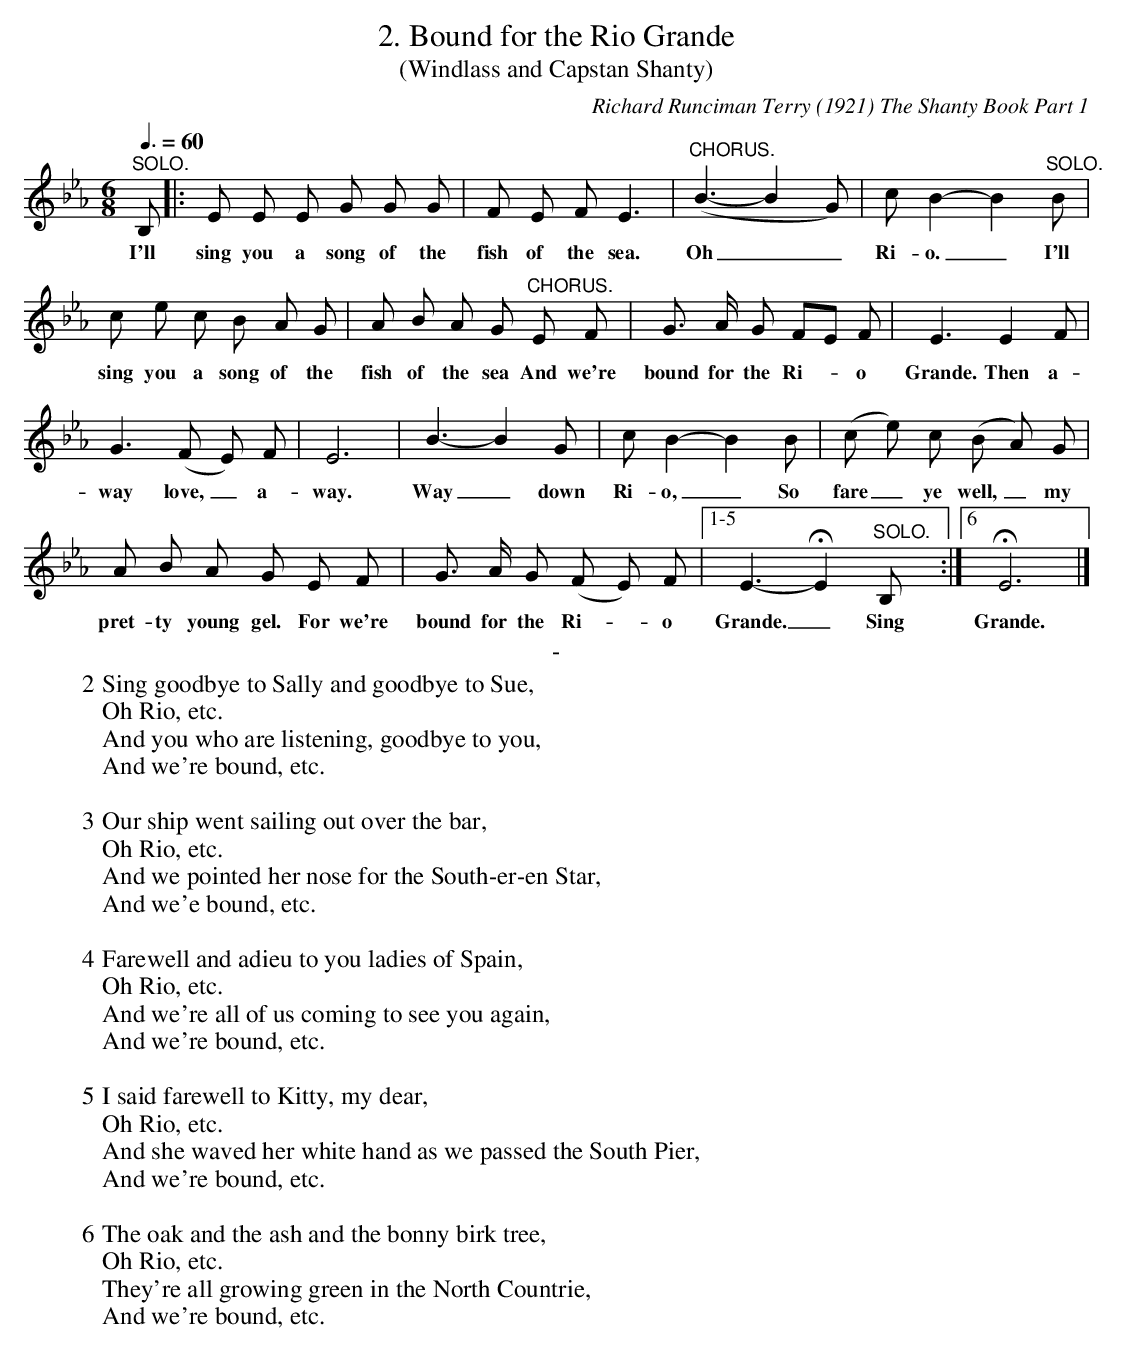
X:1
T:2. Bound for the Rio Grande
T: (Windlass and Capstan Shanty)
C:Richard Runciman Terry (1921) The Shanty Book Part 1
L:1/8
Q:3/8=60
M:6/8
K:Eb
"^SOLO." B, |: E E E G G G | F E F E3 |"^CHORUS." (B3-B2 G) | c B2-B2 "^SOLO." B |$ c e c B A G |
w: I'll | sing you a song of the | fish of the sea. | Oh__ | Ri- o._ I'll | sing you a song of  the |
A B A G "^CHORUS." E F | G> A G FE F | E3 E2 F |$ G3 (F E) F | E6 | B3-B2 G | c B2-B2 B | (c e) c (B A) G |$
w: fish of the sea And we're | bound for the Ri- * o | Grande. Then a- | way love, _ a- | way. | Way _ down | Ri- o, _ So | fare_ ye well,_ my|
A B A G E F | G> A G (F E) F |1-5 E3- !fermata! E2 "^SOLO." B, :|6 !fermata!E6 |]
w: pret- ty young gel. For we're|bound for the Ri- * o|Grande. _ Sing | Grande.|
T: -
W: 2 Sing goodbye to Sally and goodbye to Sue,
W: Oh Rio, etc.
W: And you who are listening, goodbye to you,
W: And we're bound, etc.
W:
W: 3 Our ship went sailing out over the bar,
W: Oh Rio, etc.
W: And we pointed her nose for the South-er-en Star,
W: And we'e bound, etc.
W:
W: 4 Farewell and adieu to you ladies of Spain,
W: Oh Rio, etc.
W: And we're all of us coming to see you again,
W: And we're bound, etc.
W:
W: 5 I said farewell to Kitty, my dear,
W: Oh Rio, etc.
W: And she waved her white hand as we passed the South Pier,
W: And we're bound, etc.
W:
W: 6 The oak and the ash and the bonny birk tree,
W: Oh Rio, etc.
W:They're all growing green in the North Countrie,
W: And we're bound, etc.
